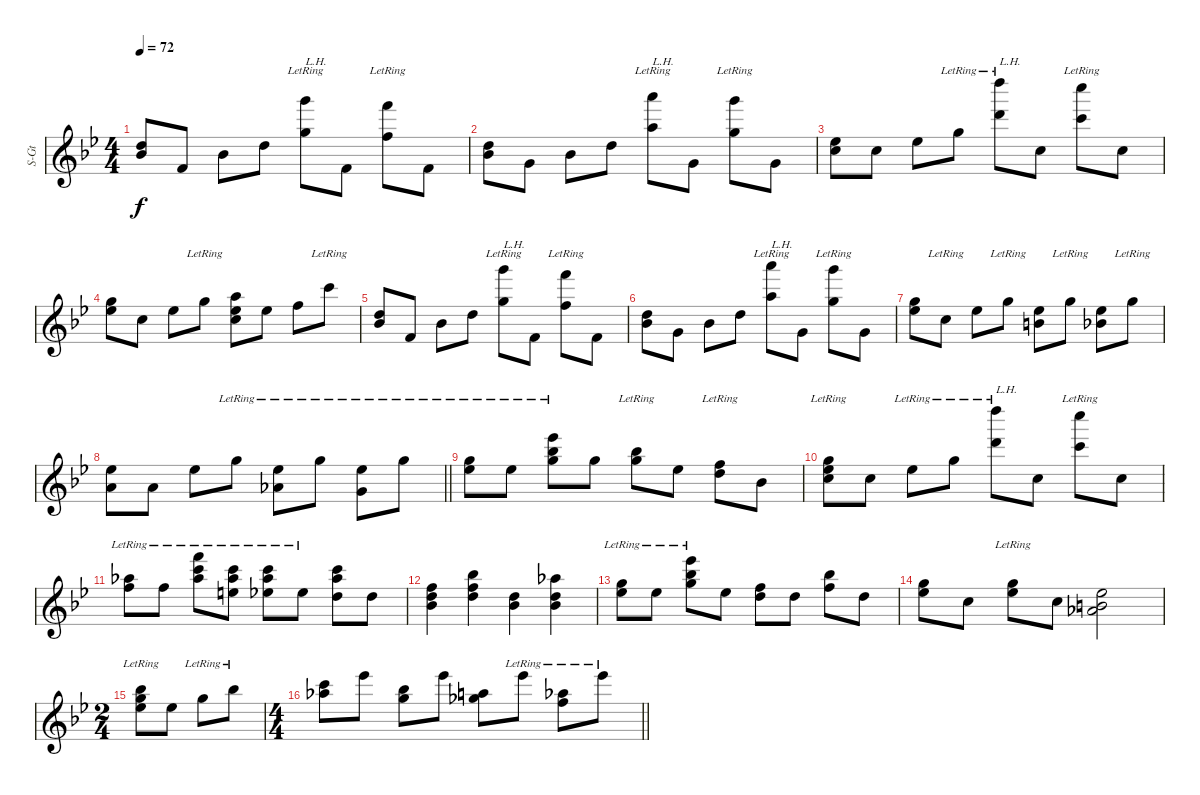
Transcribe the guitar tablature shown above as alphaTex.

\bracketExtendMode groupsimilarinstruments
\otherSystemsTrackNameOrientation horizontal
\track ("Piano (RH)" "S-Gt") {instrument acousticgrandpiano}
\staff {score}
\tuning (F4 C4 F3 C3 F2 C2)
\displaytranspose 12
\ts (4 4)
\tempo 72
\clef g2
\ks bb
(9.3{acc forcenatural} 10.4{acc b}).8{dy f} 12.5{acc forcenatural}.8 10.4{acc b}.8 9.3{acc forcenatural}.8 (14.1{lr acc forcenatural} 14.3{acc forcenatural}).8{txt "L.H."} 0.3{acc forcenatural}.8 (12.1{lr acc forcenatural} 12.3{acc forcenatural}).8 12.5{acc forcenatural}.8 |
(9.3{acc forcenatural} 10.4{acc b}).8 7.4{acc forcenatural}.8 10.4{acc b}.8 9.3{acc forcenatural}.8 (16.1{lr acc forcenatural} 16.3{acc forcenatural}).8{txt "L.H."} 14.5{acc forcenatural}.8 (14.1{lr acc forcenatural} 14.3{acc forcenatural}).8 14.5{acc forcenatural}.8 |
(0.2{acc forcenatural} 15.4{acc b}).8 0.2{acc forcenatural}.8 3.2{acc b}.8 2.1{lr acc forcenatural}.8 (21.1{lr acc forcenatural} 21.3{acc forcenatural}).8{txt "L.H."} 0.2{acc forcenatural}.8 (19.1{lr acc forcenatural} 19.3{acc forcenatural}).8 19.5{acc forcenatural}.8 |
(14.3{acc forcenatural} 15.4{acc b}).8 12.4{acc forcenatural}.8 15.4{acc b}.8 14.3{lr acc forcenatural}.8 (0.2{acc forcenatural} 16.3{acc forcenatural} 15.4{acc b}).8 15.4{acc b}.8 0.1{acc forcenatural}.8 7.1{lr acc forcenatural}.8 |
(9.3{acc forcenatural} 10.4{acc b}).8 0.3{acc forcenatural}.8 10.4{acc b}.8 9.3{acc forcenatural}.8 (14.1{lr acc forcenatural} 14.3{acc forcenatural}).8{txt "L.H."} 0.3{acc forcenatural}.8 (12.1{lr acc forcenatural} 12.3{acc forcenatural}).8 12.5{acc forcenatural}.8 |
(9.3{acc forcenatural} 10.4{acc b}).8 7.4{acc forcenatural}.8 10.4{acc b}.8 9.3{acc forcenatural}.8 (16.1{lr acc forcenatural} 16.3{acc forcenatural}).8{txt "L.H."} 14.5{acc forcenatural}.8 (14.1{lr acc forcenatural} 14.3{acc forcenatural}).8 14.5{acc forcenatural}.8 |
(14.3{acc forcenatural} 15.4{acc b}).8 12.4{lr acc forcenatural}.8 15.4{acc b}.8 14.3{lr acc forcenatural}.8 (10.3{acc b} 11.4{acc forcenatural}).8 14.3{lr acc forcenatural}.8 (10.3{acc b} 10.4{acc b}).8 7.2{lr acc forcenatural}.8 |
\barLineRight lightlight
(10.3{acc b} 9.4{acc forcenatural}).8 9.4{acc forcenatural}.8 10.3{acc b}.8 7.2{lr acc forcenatural}.8 (10.3{lr acc b} 8.4{acc b}).8 7.2{lr acc forcenatural}.8 (10.3{lr acc b} 7.4{acc forcenatural}).8 7.2{lr acc forcenatural}.8 |
(2.1{acc forcenatural} 3.2{lr acc b}).8 3.2{lr acc b}.8 (10.1{lr acc b} 10.2{lr acc b} 14.3{acc forcenatural}).8 7.2{acc forcenatural}.8 (5.1{lr acc b} 7.2{acc forcenatural}).8 3.2{acc b}.8 (0.1{acc forcenatural} 2.2{lr acc forcenatural}).8 5.3{acc b}.8 |
(0.2{acc forcenatural} 14.3{lr acc forcenatural} 15.4{lr acc b}).8 0.2{acc forcenatural}.8 15.4{lr acc b}.8 14.3{lr acc forcenatural}.8 (21.1{lr acc forcenatural} 21.3{acc forcenatural}).8{txt "L.H."} 19.5{acc forcenatural}.8 (19.1{lr acc forcenatural} 19.3{acc forcenatural}).8 19.5{acc forcenatural}.8 |
(15.3{acc b} 17.4{lr acc forcenatural}).8 17.4{lr acc forcenatural}.8 (17.2{acc forcenatural} 19.3{lr acc forcenatural} 20.4{lr acc b}).8 (19.3{lr acc forcenatural} 20.4{acc b} 23.5{acc forcenatural}).8 (19.3{lr acc forcenatural} 20.4{acc b} 22.5{lr acc b}).8 22.5{lr acc b}.8 (19.3{acc forcenatural} 20.4{acc b} 21.5{acc forcenatural}).8 21.5{acc forcenatural}.8 |
(0.1{acc forcenatural} 21.5{acc forcenatural} 22.6{acc b}).4 (0.1{acc forcenatural} 22.4{acc b} 21.5{acc forcenatural}).4 (21.5{acc forcenatural} 22.6{acc b}).4 (20.4{acc b} 21.5{acc forcenatural} 22.6{acc b}).4 |
(19.4{acc forcenatural} 22.5{lr acc b}).8 22.5{lr acc b}.8 (15.2{lr acc b} 17.3{lr acc b} 19.4{acc forcenatural}).8 15.4{acc b}.8 (0.1{acc forcenatural} 14.4{acc forcenatural}).8 14.4{acc forcenatural}.8 (0.1{acc forcenatural} 10.2{acc b}).8 9.3{acc forcenatural}.8 |
(7.2{acc forcenatural} 10.3{acc b}).8 0.2{acc forcenatural}.8 (2.1{lr acc forcenatural} 3.2{acc b}).8 0.2{acc forcenatural}.8 (3.2{acc b} 6.3{acc forcenatural} 8.4{acc b}).2 |
\ts (2 4)
(5.1{acc b} 7.2{lr acc forcenatural} 10.3{acc b}).8{bd 240} 3.2{acc b}.8 2.1{lr acc forcenatural}.8 5.1{lr acc b}.8 |
\ts (4 4)
\barLineRight lightlight
(7.1{acc forcenatural} 8.2{acc b}).8 10.1{acc b}.8 (5.1{acc b} 7.2{acc forcenatural}).8 10.1{acc b}.8 (4.1{acc forcenatural} 6.2{acc b}).8 10.1{lr acc b}.8 (0.1{acc forcenatural} 8.2{lr acc b}).8 10.1{lr acc b}.8
